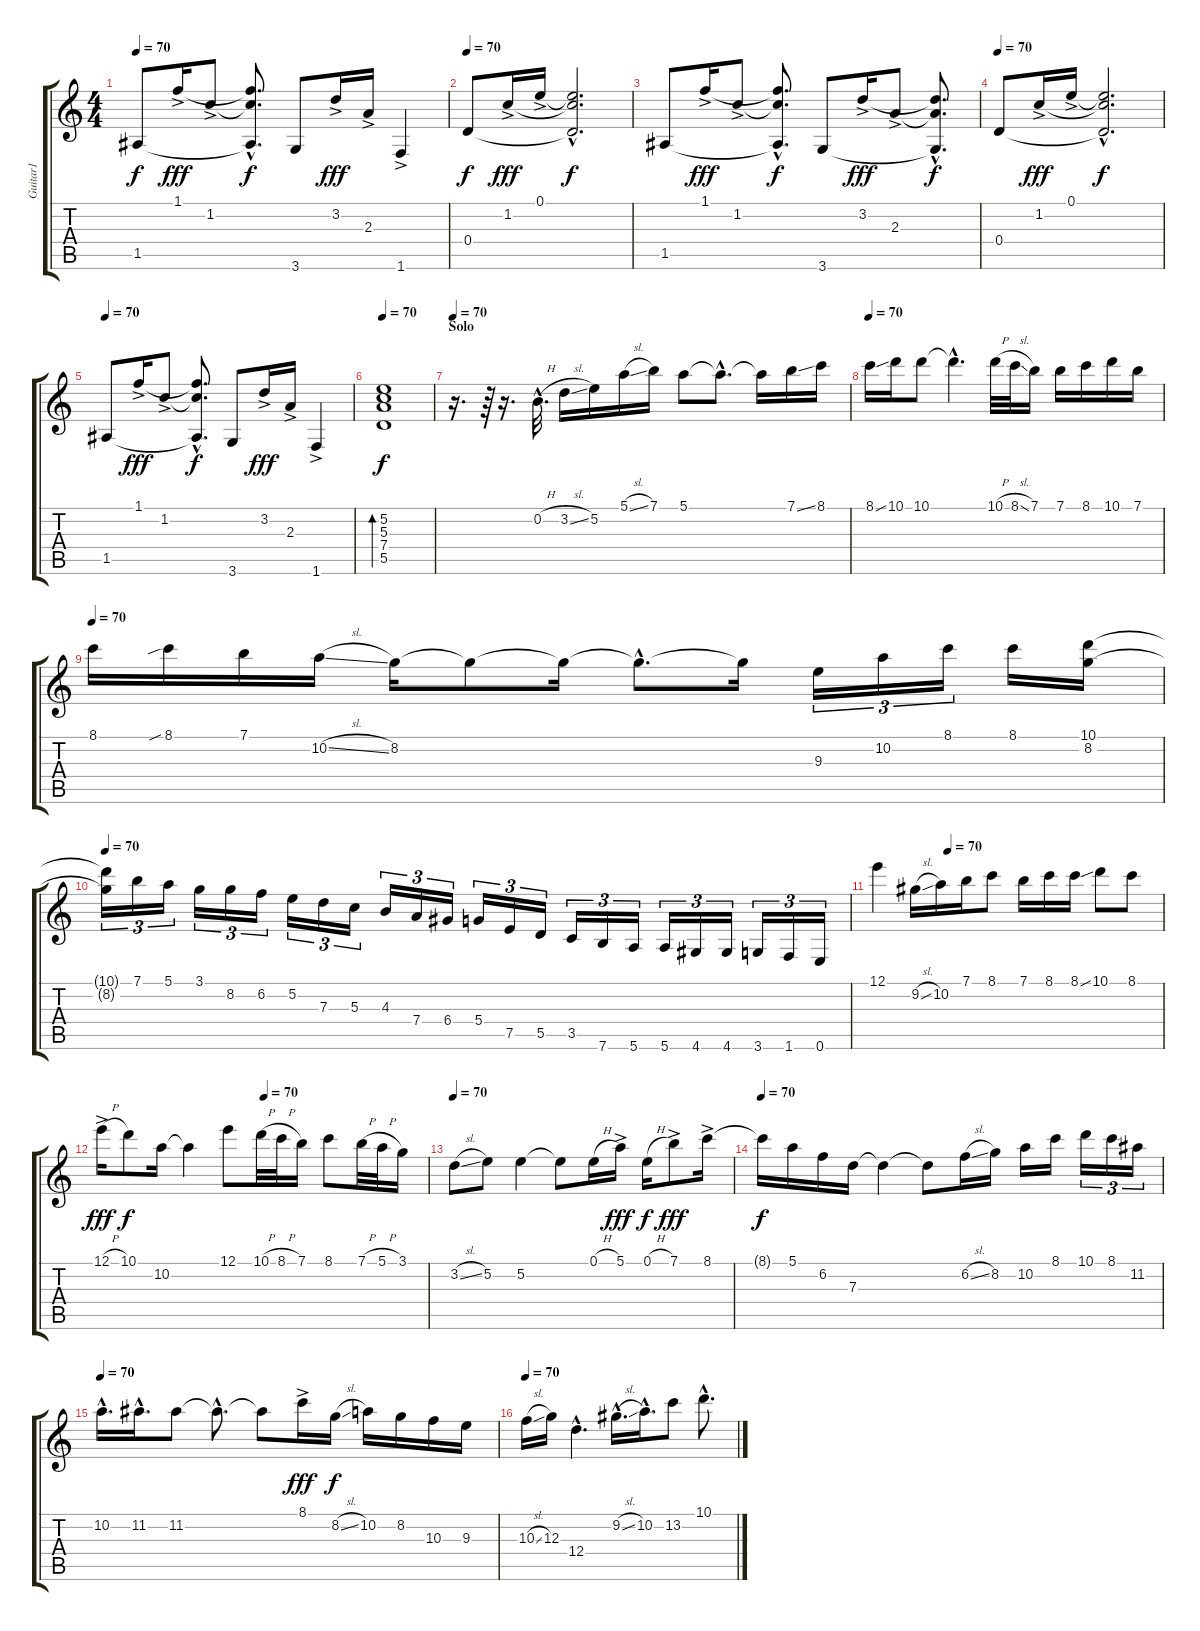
\track ("Guitar1" "Guitar1") {instrument acousticguitarsteel}
\staff {score tabs}
\tuning (E4 B3 G3 D3 A2 E2) {hide}
\ts (4 4)
\tempo 70
\clef g2
\ks c
1.5.8{dy f} 1.1{ac}.16{dy fff} 1.2{ac}.8 (1.1{hac t} 1.2{hac t} 1.5{hac t}).8{d dy f} 3.6.8 3.2{ac}.16{dy fff} 2.3{ac}.16 1.6{ac}.4 |
\tempo 70
0.4.8{dy f instrument overdrivenguitar} 1.2{ac}.16{dy fff} 0.1{ac}.16 (0.1{hac t} 1.2{hac t} 0.4{hac t}).2{d dy f} |
1.5.8 1.1{ac}.16{dy fff} 1.2{ac}.8 (1.1{hac t} 1.2{hac t} 1.5{hac t}).8{d dy f} 3.6.8 3.2{ac}.16{dy fff} 2.3{ac}.8 (3.2{hac t} 2.3{hac t} 3.6{hac t}).8{d dy f} |
\tempo 70
0.4.8 1.2{ac}.16{dy fff} 0.1{ac}.16 (0.1{hac t} 1.2{hac t} 0.4{hac t}).2{d dy f} |
\tempo 70
1.5.8 1.1{ac}.16{dy fff} 1.2{ac}.8 (1.1{hac t} 1.2{hac t} 1.5{hac t}).8{d dy f} 3.6.8 3.2{ac}.16{dy fff} 2.3{ac}.16 1.6{ac}.4 |
\tempo 70
(5.2 5.3 7.4 5.5).1{bd 240 dy f} |
\section ("" "Solo")
\tempo 70
r.16{d instrument acousticguitarsteel} r.64 r.16{d} 0.2{h hac}.32{d} 3.2{sl}.16 5.2.16 5.1{sl}.16 7.1.16 5.1.8 5.1{hac t}.8{d} 5.1{t}.16 7.1{ss}.16 8.1.16 |
\tempo 70
8.1{ss}.16 10.1.16 10.1.8 10.1{hac t}.4{d} 10.1{h}.32 8.1{sl}.32 7.1.16 7.1.16 8.1.16 10.1.16 7.1.16 |
\tempo 70
8.1.16 8.1{sib}.16 7.1.16 10.2{sl}.16 8.2.16 8.2{t}.8 8.2{t}.16 8.2{hac t}.8{d} 8.2{t}.16 9.3.16{tu (3 2)} 10.2.16{tu (3 2)} 8.1.16{tu (3 2)} 8.1.16 (10.1 8.2).16 |
\tempo 70
(10.1{t} 8.2{t}).16{tu (3 2)} 7.1.16{tu (3 2)} 5.1.16{tu (3 2)} 3.1.16{tu (3 2)} 8.2.16{tu (3 2)} 6.2.16{tu (3 2)} 5.2.16{tu (3 2)} 7.3.16{tu (3 2)} 5.3.16{tu (3 2)} 4.3.16{tu (3 2)} 7.4.16{tu (3 2)} 6.4.16{tu (3 2)} 5.4.16{tu (3 2)} 7.5.16{tu (3 2)} 5.5.16{tu (3 2)} 3.5.16{tu (3 2)} 7.6.16{tu (3 2)} 5.6.16{tu (3 2)} 5.6.16{tu (3 2)} 4.6.16{tu (3 2)} 4.6.16{tu (3 2)} 3.6.16{tu (3 2)} 1.6.16{tu (3 2)} 0.6.16{tu (3 2)} |
\tempo (70 0.25)
12.1.4 9.2{sl}.16 10.2.16 7.1.16 8.1.8 7.1.16 8.1.16 8.1{ss}.16 10.1.8 8.1.8 |
\tempo (70 0.5)
12.1{h ac}.16{dy fff} 10.1.8{dy f} 10.2.16 10.2{t}.4 12.1.8 10.1{h}.32 8.1{h}.32 7.1.16 8.1.8 7.1{h}.32 5.1{h}.32 3.1.16 |
\tempo 70
3.2{sl}.8 5.2.8 5.2.4 5.2{t}.8 0.1{h}.16 5.1{ac}.16{dy fff} 0.1{h}.16{dy f} 7.1{ac}.8{dy fff} 8.1{ac}.16 |
\tempo 70
8.1{t}.16{dy f} 5.1.16 6.2.16 7.3.16 7.3{t}.4 7.3{t}.8 6.2{sl}.16 8.2.16 10.2.16 8.1.16 10.1.16{tu (3 2)} 8.1.16{tu (3 2)} 11.2.16{tu (3 2)} |
\tempo 70
10.2{hac}.16{d} 11.2{hac}.16{d} 11.2.8 11.2{hac t}.8{d} 11.2{t}.8 8.1{ac}.16{dy fff} 8.2{sl}.16{dy f} 10.2.16 8.2.16 10.3.16 9.3.16 |
\tempo 70
10.3{sl}.16 12.3.16 12.4{hac}.4{d} 9.2{sl hac}.16{d} 10.2{hac}.16{d} 13.2.8 10.1{hac}.8{d}
